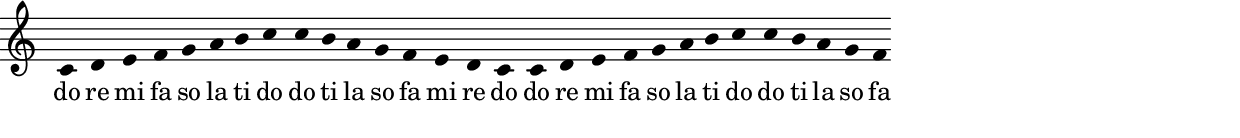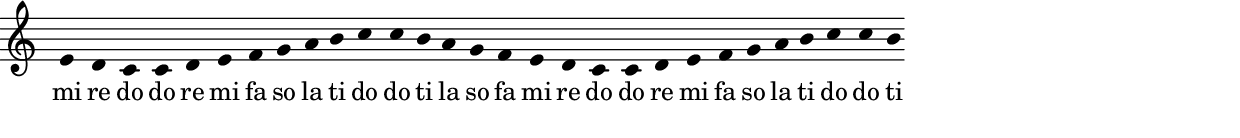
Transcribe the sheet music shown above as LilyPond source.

\transpose %{OOoLilyPondCustom1%}c c%{OOoLilyPondEnd%} 
{
%{OOoLilyPondCode%}\key c \major

\relative c' {
  c4 d e f  g a b c
  c b a g   f e d c
  c4 d e f  g a b c
  c b a g   f e d c
  c4 d e f  g a b c
  c b a g   f e d c
  c4 d e f  g a b c
  c b a g   f e d c
} 
\addlyrics { 
  do re mi fa so la ti do
  do ti la so fa mi re do
  do re mi fa so la ti do
  do ti la so fa mi re do
  do re mi fa so la ti do
  do ti la so fa mi re do
  do re mi fa so la ti do
  do ti la so fa mi re do
}
%{OOoLilyPondEnd%}
}

\include "lilypond-book-preamble.ly"
#(set-global-staff-size #!OOoLilyPondStaffSize!# 20 #!OOoLilyPondEnd!#)

%                         #!  and  !#  enclose block comments in scheme.
%                                      just as  
%                         %{  and  %}  do in LilyPond expressions.
%
%   In your templates, you can use either of them for tags like "OOoLilyPondStaffSize" etc. 
%   On compilation, OLy will use scheme block comments for OOoLilyPondStaffSize (as above), 
%   all other tags will be written with LilyPond block comments. 

\paper {
  ragged-right = %{OOoLilyPondCustom2%}##t%{OOoLilyPondEnd%} 
  line-width = %{OOoLilyPondLineWidth%}17\cm%{OOoLilyPondEnd%}
}

\layout {
  indent = 0 \cm
  \context {
    \Staff
    
%      The code between the following two tags will be visible for LilyPond if Option3 is set to FALSE.
%      (It will be commented out if Option3 is set to TRUE.)

    %{OOoLilyPondOption3False%}\remove "Time_signature_engraver"%{OOoLilyPondEnd%}
    
%      The code between the following two tags will be visible for LilyPond if Option3 is set to TRUE.
%      (It will be commented out if Option3 is set to FALSE.)

    %{OOoLilyPondOption3True%}\numericTimeSignature%{OOoLilyPondEnd%}
    
%      NOTE: A pair of tags cannot be used multiple times in a template!
    
    %{OOoLilyPondOption2False%}\remove "Bar_engraver"%{OOoLilyPondEnd%}
  }
  \context {
    \Score
    %{OOoLilyPondOption1False%}\remove "Bar_number_engraver"%{OOoLilyPondEnd%}
    \override Score.BarNumber.break-visibility = #'#(#t #t #t)
  }
  \context {
    \Voice
    %{OOoLilyPondOption4False%}\remove "Stem_engraver"%{OOoLilyPondEnd%}
  }
}

% The following OOoLilyPond settings would cause compilation errors, 
% therefore they must be preceeded by a comment sign (%)!

% Values (##t or ##f) for CheckBoxes (Option1 ... Option4)

% %{OOoLilyPondOption1Value%}##t%{OOoLilyPondEnd%}
% %{OOoLilyPondOption2Value%}##t%{OOoLilyPondEnd%}
% %{OOoLilyPondOption3Value%}##t%{OOoLilyPondEnd%}
% %{OOoLilyPondOption4Value%}##t%{OOoLilyPondEnd%}

% Here you can define new labels for dialog control elements:

% %{OOoLilyPondCustom1Label%}Transpose:%{OOoLilyPondEnd%}
% %{OOoLilyPondCustom2Label%}ragged-right%{OOoLilyPondEnd%}
% %{OOoLilyPondOption1Label%}Bar numbers%{OOoLilyPondEnd%}
% %{OOoLilyPondOption2Label%}Bars%{OOoLilyPondEnd%}
% %{OOoLilyPondOption3Label%}Time sig.%{OOoLilyPondEnd%}
% %{OOoLilyPondOption4Label%}Stems%{OOoLilyPondEnd%}

% Even the "Line Width" and "Staff Size" labels can be changed: 
% use "OOoLilyPondLineWidthLabel" or "OOoLilyPondStaffSizeLabel" as above.
